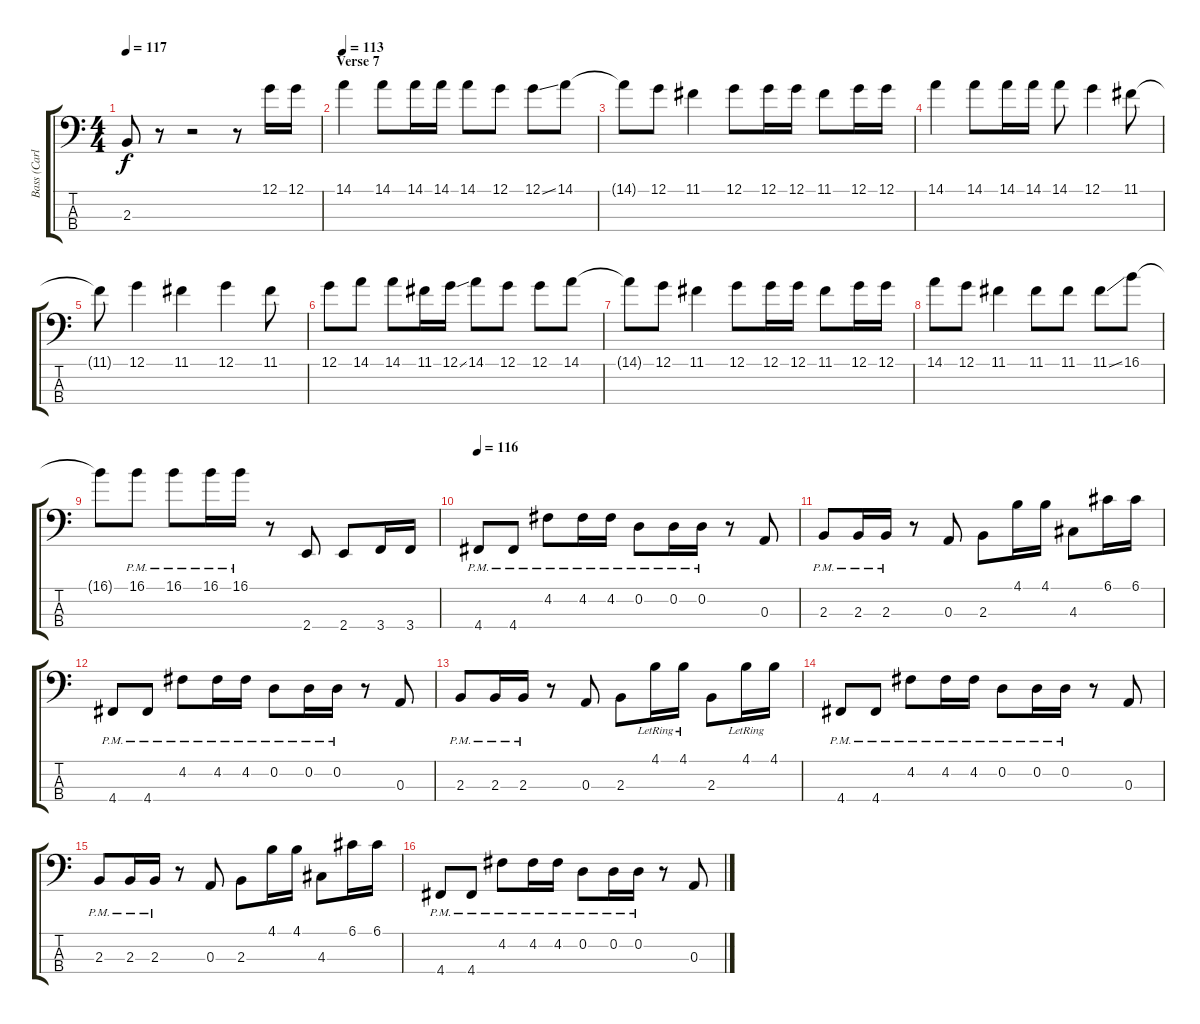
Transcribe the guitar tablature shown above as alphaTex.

\track ("Bass (Carlos)" "Bass (Carl") {instrument electricbassfinger}
\staff {score tabs}
\tuning (G2 D2 A1 D1) {hide}
\ts (4 4)
\tempo 117
\clef f4
\ks c
2.3.8{dy f} r.8 r.2 r.8 12.1.16 12.1.16 |
\section ("" "Verse 7")
\tempo 113
14.1.4 14.1.8 14.1.16 14.1.16 14.1.8 12.1.8 12.1{ss}.8 14.1.8 |
14.1{t}.8 12.1.8 11.1.4 12.1.8 12.1.16 12.1.16 11.1.8 12.1.16 12.1.16 |
14.1.4 14.1.8 14.1.16 14.1.16 14.1.8 12.1.4 11.1.8 |
11.1{t}.8 12.1.4 11.1.4 12.1.4 11.1.8 |
12.1.8 14.1.8 14.1.8 11.1.16 12.1{ss}.16 14.1.8 12.1.8 12.1.8 14.1.8 |
14.1{t}.8 12.1.8 11.1.4 12.1.8 12.1.16 12.1.16 11.1.8 12.1.16 12.1.16 |
14.1.8 12.1.8 11.1.4 11.1.8 11.1.8 11.1{ss}.8 16.1.8 |
16.1{t}.8 16.1{pm}.8 16.1{pm}.8 16.1{pm}.16 16.1{pm}.16 r.8 2.4.8 2.4.8 3.4.16 3.4.16 |
\tempo 116
4.4{pm}.8 4.4{pm}.8 4.2{pm}.8 4.2{pm}.16 4.2{pm}.16 0.2{pm}.8 0.2{pm}.16 0.2{pm}.16 r.8 0.3.8 |
2.3{pm}.8 2.3{pm}.16 2.3{pm}.16 r.8 0.3.8 2.3.8 4.1.16 4.1.16 4.3.8 6.1.16 6.1.16 |
4.4{pm}.8 4.4{pm}.8 4.2{pm}.8 4.2{pm}.16 4.2{pm}.16 0.2{pm}.8 0.2{pm}.16 0.2{pm}.16 r.8 0.3.8 |
2.3{pm}.8 2.3{pm}.16 2.3{pm}.16 r.8 0.3.8 2.3.8 4.1{lr}.16 4.1{lr}.16 2.3.8 4.1{lr}.16 4.1.16 |
4.4{pm}.8 4.4{pm}.8 4.2{pm}.8 4.2{pm}.16 4.2{pm}.16 0.2{pm}.8 0.2{pm}.16 0.2{pm}.16 r.8 0.3.8 |
2.3{pm}.8 2.3{pm}.16 2.3{pm}.16 r.8 0.3.8 2.3.8 4.1.16 4.1.16 4.3.8 6.1.16 6.1.16 |
4.4{pm}.8 4.4{pm}.8 4.2{pm}.8 4.2{pm}.16 4.2{pm}.16 0.2{pm}.8 0.2{pm}.16 0.2{pm}.16 r.8 0.3.8
